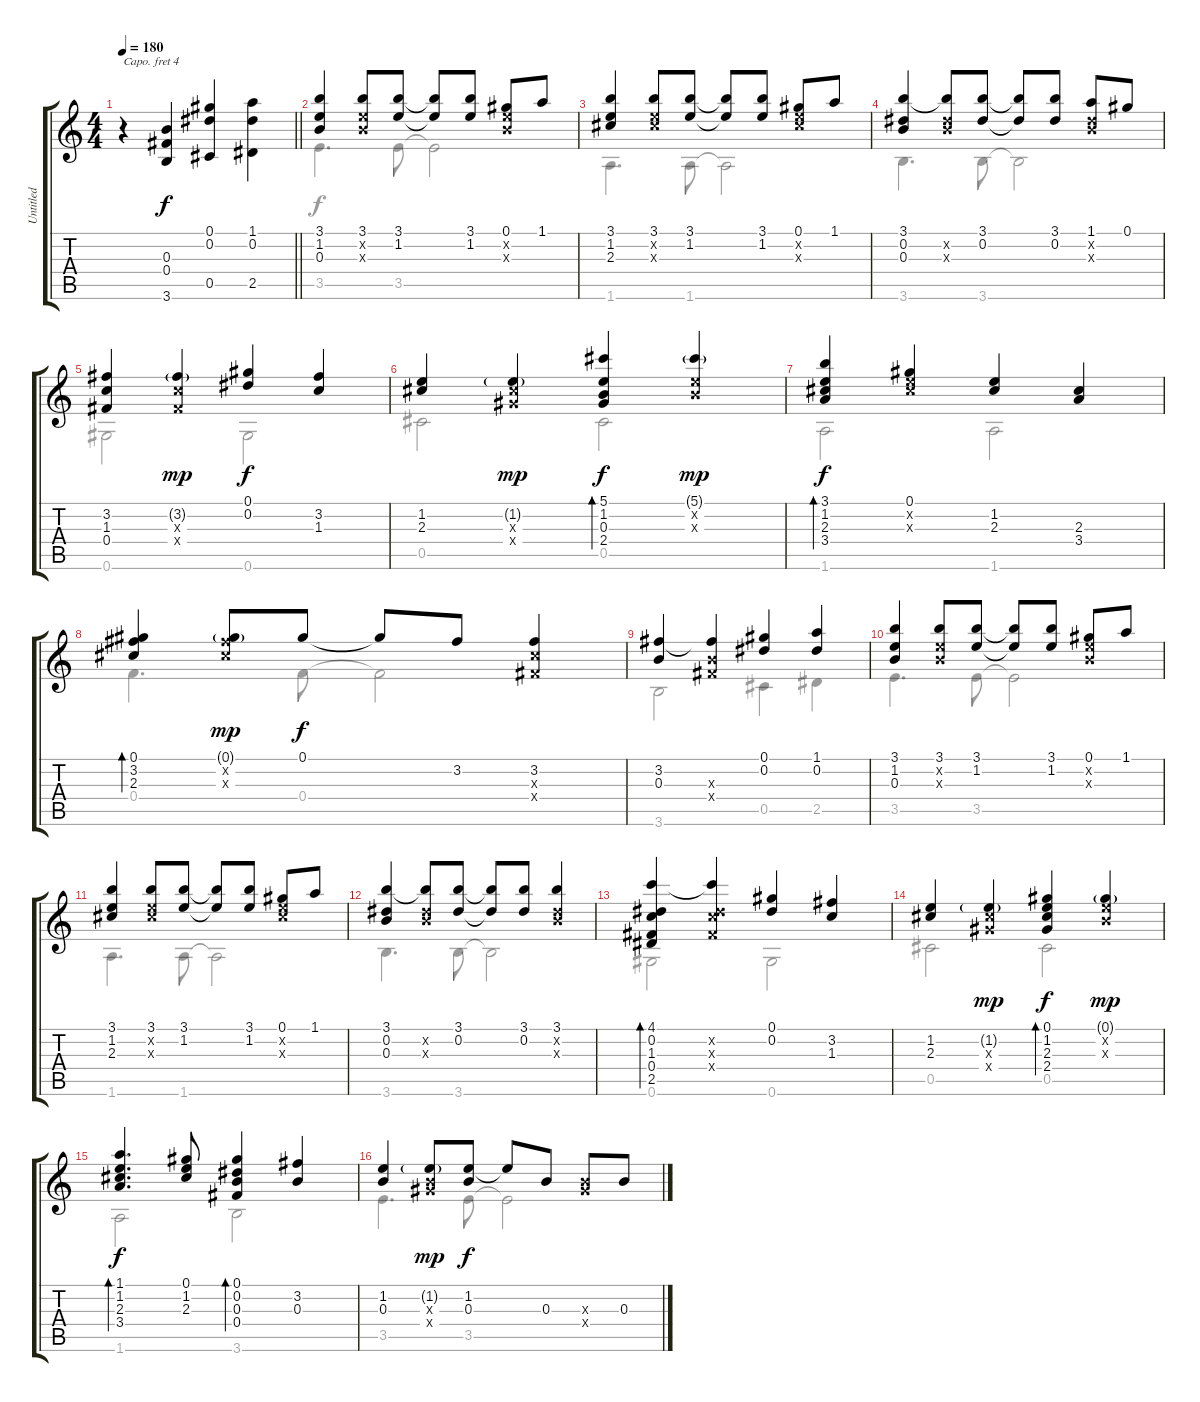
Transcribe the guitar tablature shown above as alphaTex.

\track ("Untitled" "Untitled") {instrument acousticguitarsteel}
\staff {score tabs}
\capo 4
\tuning (E4 B3 G3 D3 A2 E2) {hide}
\voice
\ts (4 4)
\tempo 180
\clef g2
\barLineRight lightlight
\ks c
r.4{dy f} (0.3 0.4 3.6).4 (0.1 0.2 0.5).4 (1.1 0.2 2.5).4 |
(3.1 1.2 0.3).4 (3.1 1.2{x} 0.3{x}).8 (3.1 1.2).8 (3.1{t} 1.2{t}).8 (3.1 1.2).8 (0.1 1.2{x} 0.3{x}).8 1.1.8 |
(3.1 1.2 2.3).4 (3.1 1.2{x} 2.3{x}).8 (3.1 1.2).8 (3.1{t} 1.2{t}).8 (3.1 1.2).8 (0.1 1.2{x} 2.3{x}).8 1.1.8 |
(3.1 0.2 0.3).4 (3.1{t} 0.2{x} 0.3{x}).8 (3.1 0.2).8 (3.1{t} 0.2{t}).8 (3.1 0.2).8 (1.1 0.2{x} 0.3{x}).8 0.1.8 |
(3.2 1.3 0.4).4 (3.2{g} 1.3{x} 0.4{x}).4{dy mp} (0.1 0.2).4{dy f} (3.2 1.3).4 |
(1.2 2.3).4 (1.2{g} 2.3{x} 2.4{x}).4{dy mp} (5.1 1.2 0.3 2.4).4{bd 30 dy f} (5.1{g} 1.2{x} 0.3{x}).4{dy mp} |
(3.1 1.2 2.3 3.4).4{bd 30 dy f} (0.1 1.2{x} 2.3{x}).4 (1.2 2.3).4 (2.3 3.4).4 |
(0.1 3.2 2.3).4{bd 30} (0.1{g} 3.2{x} 2.3{x}).8{dy mp} 0.1.8{dy f} 0.1{t}.8 3.2.8 (3.2 2.3{x} 0.4{x}).4 |
(3.2 0.3).4 (3.2{t} 0.3{x} 0.4{x}).4 (0.1 0.2).4 (1.1 0.2).4 |
(3.1 1.2 0.3).4 (3.1 1.2{x} 0.3{x}).8 (3.1 1.2).8 (3.1{t} 1.2{t}).8 (3.1 1.2).8 (0.1 1.2{x} 0.3{x}).8 1.1.8 |
(3.1 1.2 2.3).4 (3.1 1.2{x} 2.3{x}).8 (3.1 1.2).8 (3.1{t} 1.2{t}).8 (3.1 1.2).8 (0.1 1.2{x} 2.3{x}).8 1.1.8 |
(3.1 0.2 0.3).4 (3.1{t} 0.2{x} 0.3{x}).8 (3.1 0.2).8 (3.1{t} 0.2{t}).8 (3.1 0.2).8 (3.1 0.2{x} 0.3{x}).4 |
(4.1 0.2 1.3 0.4 2.5).4{bd 30} (4.1{t} 0.2{x} 1.3{x} 0.4{x}).4 (0.1 0.2).4 (3.2 1.3).4 |
(1.2 2.3).4 (1.2{g} 2.3{x} 2.4{x}).4{dy mp} (0.1 1.2 2.3 2.4).4{bd 30 dy f} (0.1{g} 1.2{x} 0.3{x}).4{dy mp} |
(1.1 1.2 2.3 3.4).4{d bd 30 dy f} (0.1 1.2 2.3).8 (0.1 0.2 0.3 0.4).4{bd 30} (3.2 0.3).4 |
(1.2 0.3).4 (1.2{g} 0.3{x} 2.4{x}).8{dy mp} (1.2 0.3).8{dy f} 1.2{t}.8 0.3.8 (0.3{x} 2.4{x}).8 0.3.8
\voice
\clef g2
\ottava regular
\simile none
\barLineRight lightlight
\ks c
|
3.5.4{d} 3.5.8 3.5{t}.2 |
1.6.4{d} 1.6.8 1.6{t}.2 |
3.6.4{d} 3.6.8 3.6{t}.2 |
0.6.2 0.6.2 |
0.5.2 0.5.2 |
1.6.2 1.6.2 |
0.4.4{d} 0.4.8 0.4{t}.2 |
3.6.2 0.5.4 2.5.4 |
3.5.4{d} 3.5.8 3.5{t}.2 |
1.6.4{d} 1.6.8 1.6{t}.2 |
3.6.4{d} 3.6.8 3.6{t}.2 |
0.6.2 0.6.2 |
0.5.2 0.5.2 |
1.6.2 3.6.2 |
3.5.4{d} 3.5.8 3.5{t}.2
